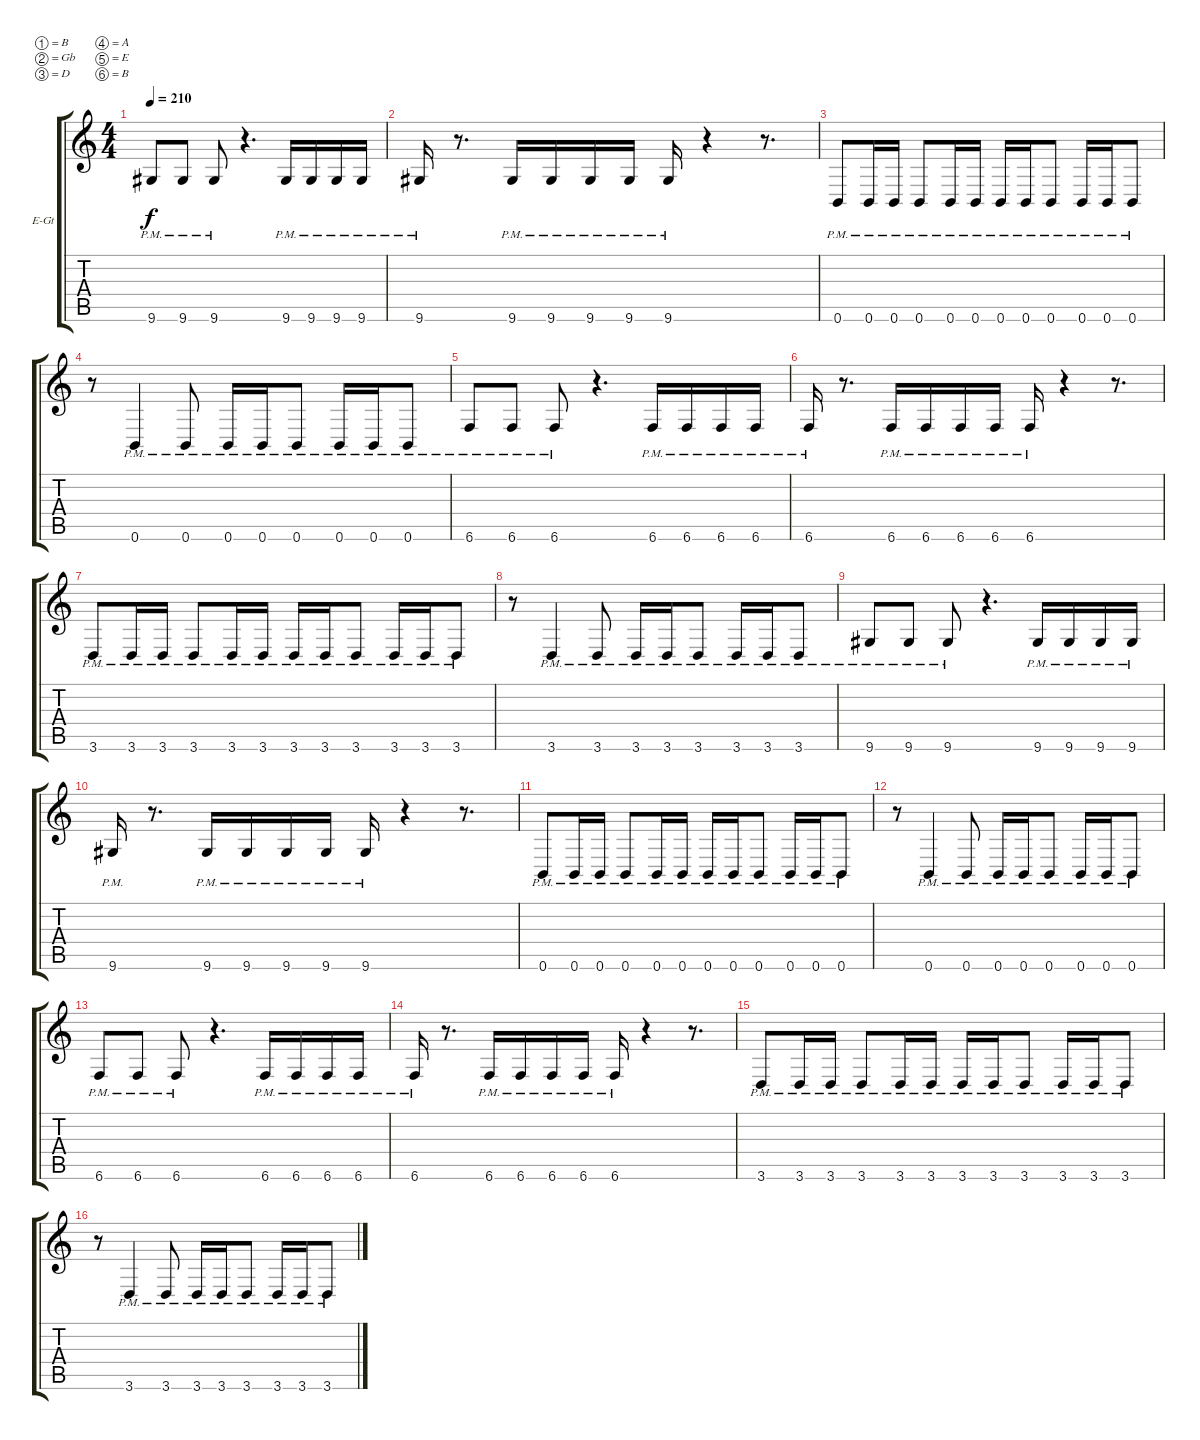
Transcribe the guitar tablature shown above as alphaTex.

\bracketExtendMode groupsimilarinstruments
\firstSystemTrackNameOrientation horizontal
\otherSystemsTrackNameOrientation horizontal
\track ("Rhythm Guitar" "E-Gt") {instrument distortionguitar}
\staff {score tabs}
\tuning (B3 Gb3 D3 A2 E2 B1)
\ts (4 4)
\tempo 210
\clef g2
\ks c
9.6{pm}.8{dy f} 9.6{pm}.8 9.6{pm}.8 r.4{d} 9.6{pm}.16 9.6{pm}.16 9.6{pm}.16 9.6{pm}.16 |
9.6{pm}.16 r.8{d} 9.6{pm}.16 9.6{pm}.16 9.6{pm}.16 9.6{pm}.16 9.6{pm}.16 r.4 r.8{d} |
0.6{pm}.8 0.6{pm}.16 0.6{pm}.16 0.6{pm}.8 0.6{pm}.16 0.6{pm}.16 0.6{pm}.16 0.6{pm}.16 0.6{pm}.8 0.6{pm}.16 0.6{pm}.16 0.6{pm}.8 |
r.8 0.6{pm}.4 0.6{pm}.8 0.6{pm}.16 0.6{pm}.16 0.6{pm}.8 0.6{pm}.16 0.6{pm}.16 0.6{pm}.8 |
6.6{pm}.8 6.6{pm}.8 6.6{pm}.8 r.4{d} 6.6{pm}.16 6.6{pm}.16 6.6{pm}.16 6.6{pm}.16 |
6.6{pm}.16 r.8{d} 6.6{pm}.16 6.6{pm}.16 6.6{pm}.16 6.6{pm}.16 6.6{pm}.16 r.4 r.8{d} |
3.6{pm}.8 3.6{pm}.16 3.6{pm}.16 3.6{pm}.8 3.6{pm}.16 3.6{pm}.16 3.6{pm}.16 3.6{pm}.16 3.6{pm}.8 3.6{pm}.16 3.6{pm}.16 3.6{pm}.8 |
r.8 3.6{pm}.4 3.6{pm}.8 3.6{pm}.16 3.6{pm}.16 3.6{pm}.8 3.6{pm}.16 3.6{pm}.16 3.6{pm}.8 |
9.6{pm}.8 9.6{pm}.8 9.6{pm}.8 r.4{d} 9.6{pm}.16 9.6{pm}.16 9.6{pm}.16 9.6{pm}.16 |
9.6{pm}.16 r.8{d} 9.6{pm}.16 9.6{pm}.16 9.6{pm}.16 9.6{pm}.16 9.6{pm}.16 r.4 r.8{d} |
0.6{pm}.8 0.6{pm}.16 0.6{pm}.16 0.6{pm}.8 0.6{pm}.16 0.6{pm}.16 0.6{pm}.16 0.6{pm}.16 0.6{pm}.8 0.6{pm}.16 0.6{pm}.16 0.6{pm}.8 |
r.8 0.6{pm}.4 0.6{pm}.8 0.6{pm}.16 0.6{pm}.16 0.6{pm}.8 0.6{pm}.16 0.6{pm}.16 0.6{pm}.8 |
6.6{pm}.8 6.6{pm}.8 6.6{pm}.8 r.4{d} 6.6{pm}.16 6.6{pm}.16 6.6{pm}.16 6.6{pm}.16 |
6.6{pm}.16 r.8{d} 6.6{pm}.16 6.6{pm}.16 6.6{pm}.16 6.6{pm}.16 6.6{pm}.16 r.4 r.8{d} |
3.6{pm}.8 3.6{pm}.16 3.6{pm}.16 3.6{pm}.8 3.6{pm}.16 3.6{pm}.16 3.6{pm}.16 3.6{pm}.16 3.6{pm}.8 3.6{pm}.16 3.6{pm}.16 3.6{pm}.8 |
r.8 3.6{pm}.4 3.6{pm}.8 3.6{pm}.16 3.6{pm}.16 3.6{pm}.8 3.6{pm}.16 3.6{pm}.16 3.6{pm}.8
